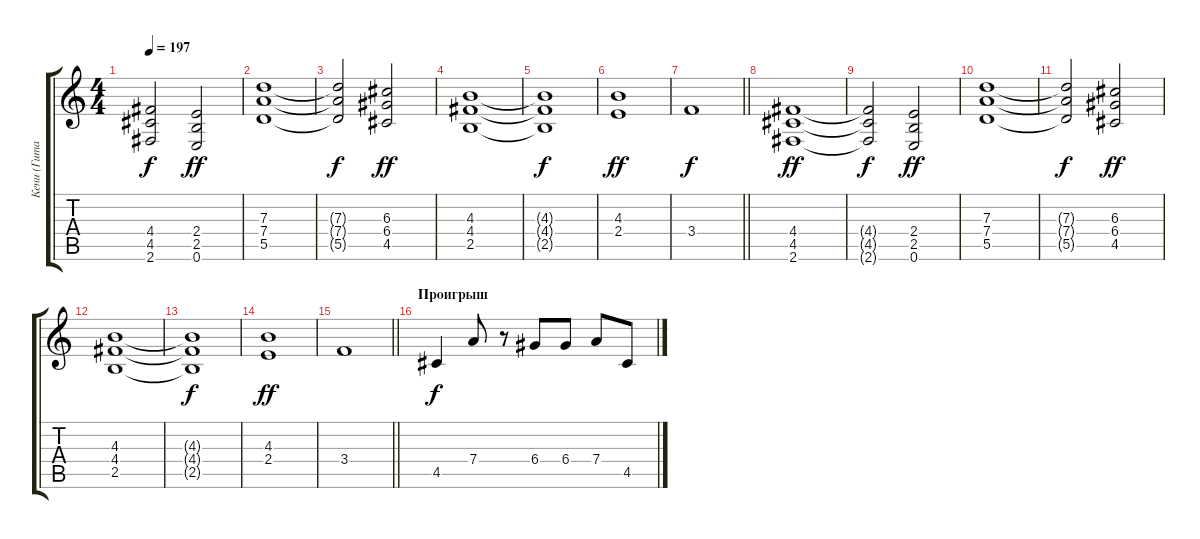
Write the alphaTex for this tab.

\track ("Кени (Гитара)" "Кени (Гита") {instrument overdrivenguitar}
\staff {score tabs}
\tuning (E4 B3 G3 D3 A2 E2) {hide}
\ts (4 4)
\tempo 197
\clef g2
\ks c
(4.4{t} 4.5{t} 2.6{t}).2{dy f} (2.4 2.5 0.6).2{dy ff} |
(7.3 7.4 5.5).1 |
(7.3{t} 7.4{t} 5.5{t}).2{dy f} (6.3 6.4 4.5).2{dy ff} |
(4.3 4.4 2.5).1 |
(4.3{t} 4.4{t} 2.5{t}).1{dy f} |
(4.3 2.4).1{dy ff} |
\barLineRight lightlight
3.4.1{dy f} |
(4.4 4.5 2.6).1{dy ff} |
(4.4{t} 4.5{t} 2.6{t}).2{dy f} (2.4 2.5 0.6).2{dy ff} |
(7.3 7.4 5.5).1 |
(7.3{t} 7.4{t} 5.5{t}).2{dy f} (6.3 6.4 4.5).2{dy ff} |
(4.3 4.4 2.5).1 |
(4.3{t} 4.4{t} 2.5{t}).1{dy f} |
(4.3 2.4).1{dy ff} |
\barLineRight lightlight
3.4.1 |
\section ("" "Проигрыш")
4.5.4{dy f} 7.4.8 r.8 6.4.8 6.4.8 7.4.8 4.5.8
